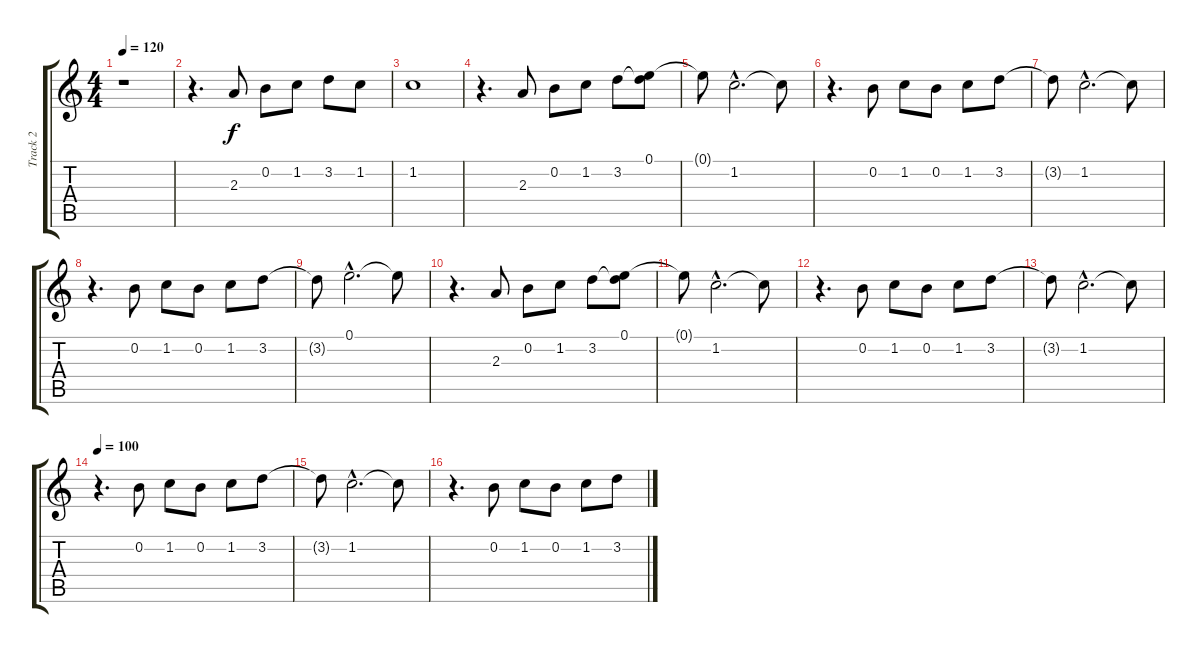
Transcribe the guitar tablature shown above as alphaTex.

\track ("Track 2" "Track 2") {instrument overdrivenguitar}
\staff {score tabs}
\tuning (E4 B3 G3 D3 A2 E2) {hide}
\ts (4 4)
\tempo 120
\clef g2
\ks c
r.1{dy f} |
r.4{d} 2.3.8 0.2.8 1.2.8 3.2.8 1.2.8 |
1.2.1 |
r.4{d} 2.3.8 0.2.8 1.2.8 3.2.8 (0.1 3.2{t}).8 |
0.1{t}.8 1.2{hac}.2{d} 1.2{t}.8 |
r.4{d} 0.2.8 1.2.8 0.2.8 1.2.8 3.2.8 |
3.2{t}.8 1.2{hac}.2{d} 1.2{t}.8 |
r.4{d} 0.2.8 1.2.8 0.2.8 1.2.8 3.2.8 |
3.2{t}.8 0.1{hac}.2{d} 0.1{t}.8 |
r.4{d} 2.3.8 0.2.8 1.2.8 3.2.8 (0.1 3.2{t}).8 |
0.1{t}.8 1.2{hac}.2{d} 1.2{t}.8 |
r.4{d} 0.2.8 1.2.8 0.2.8 1.2.8 3.2.8 |
3.2{t}.8 1.2{hac}.2{d} 1.2{t}.8 |
\tempo 100
r.4{d} 0.2.8 1.2.8 0.2.8 1.2.8 3.2.8 |
3.2{t}.8 1.2{hac}.2{d} 1.2{t}.8 |
r.4{d} 0.2.8 1.2.8 0.2.8 1.2.8 3.2.8
